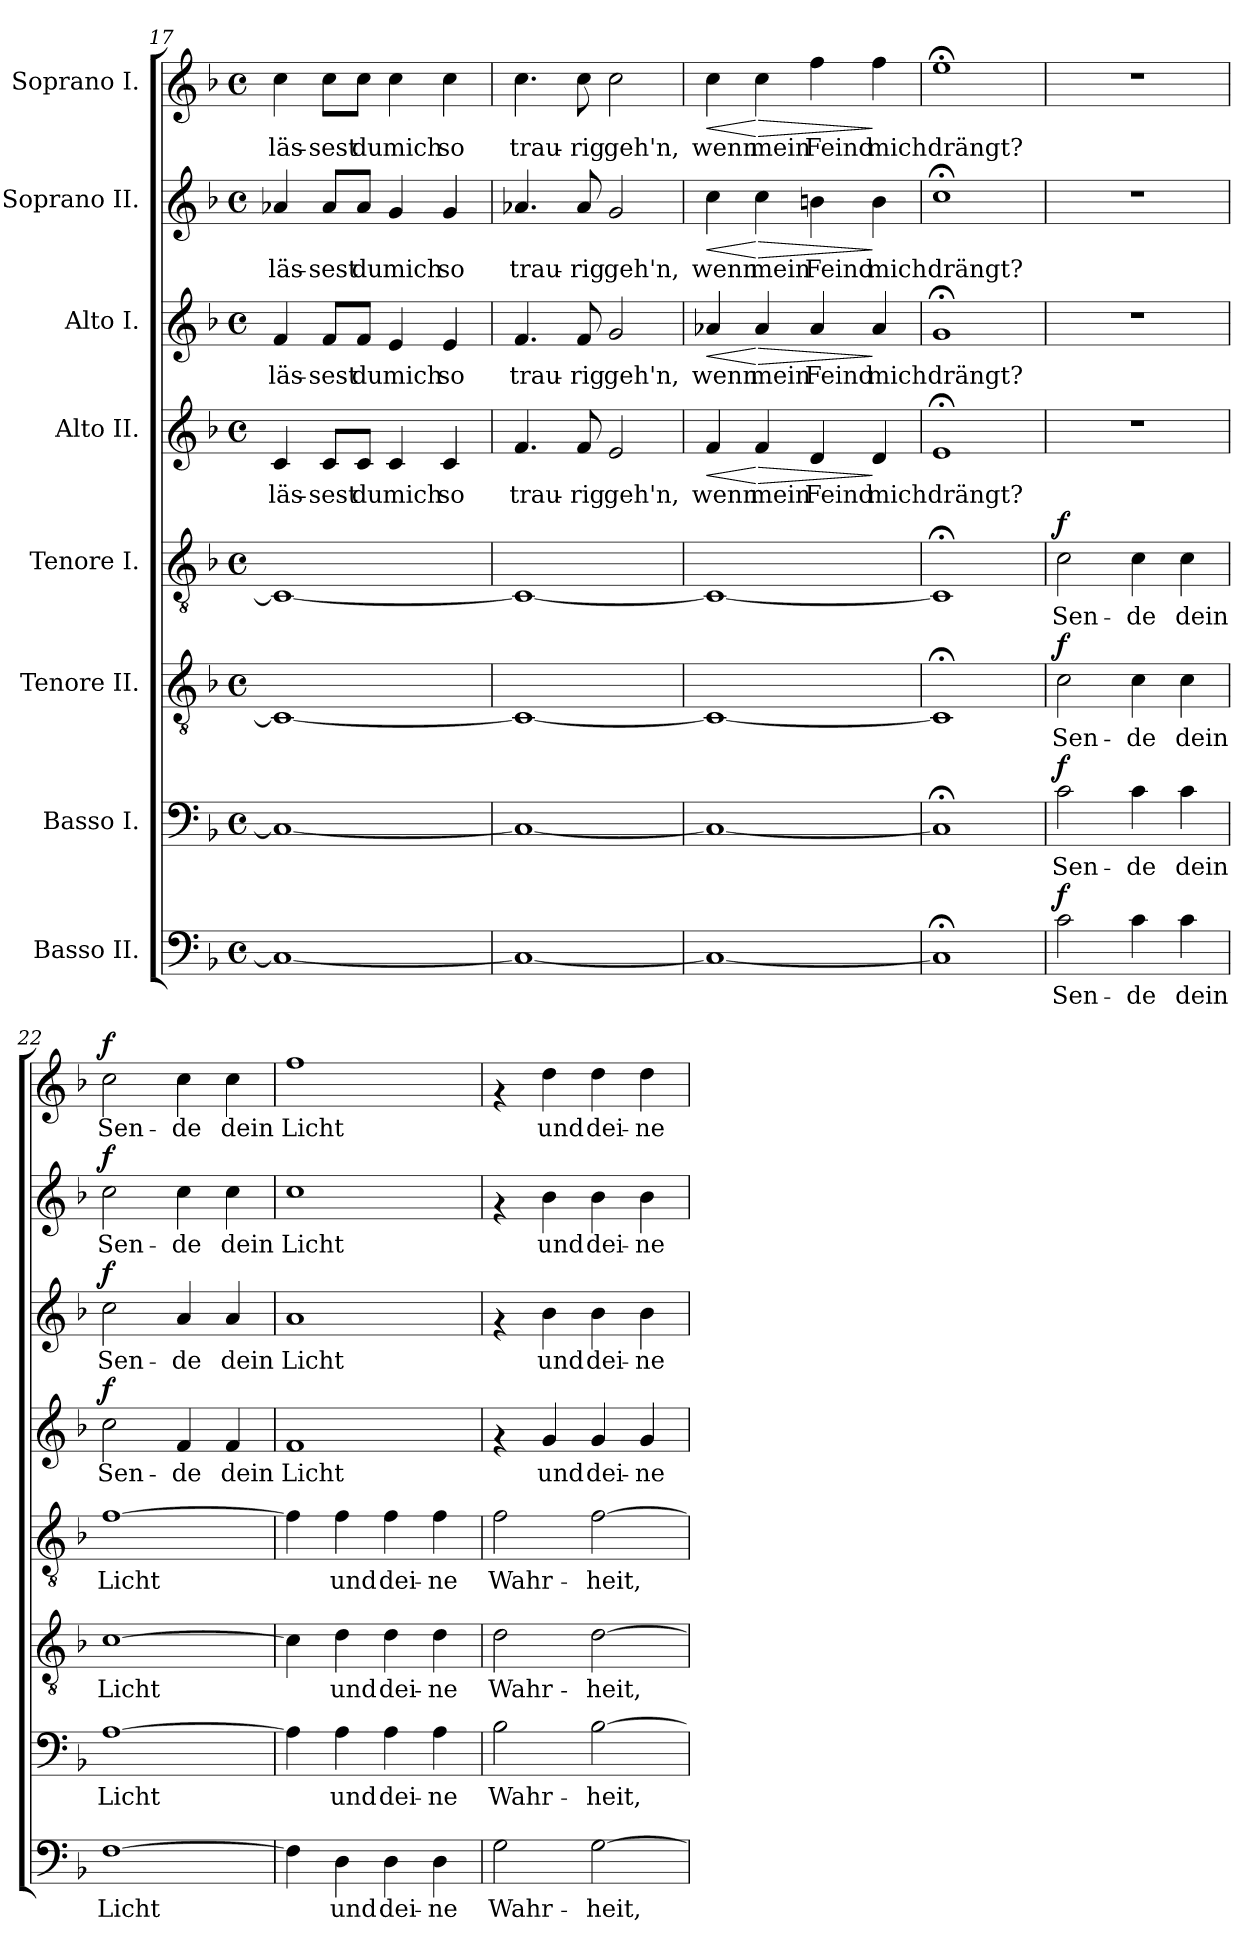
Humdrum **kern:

**kern	**text	**dynam	**kern	**text	**dynam	**kern	**text	**dynam	**kern	**text	**dynam	**kern	**text	**dynam	**kern	**text	**dynam	**kern	**text	**dynam	**kern	**text	**dynam
*part8	*part8	*part8	*part7	*part7	*part7	*part6	*part6	*part6	*part5	*part5	*part5	*part4	*part4	*part4	*part3	*part3	*part3	*part2	*part2	*part2	*part1	*part1	*part1
*staff8	*staff8	*staff8	*staff7	*staff7	*staff7	*staff6	*staff6	*staff6	*staff5	*staff5	*staff5	*staff4	*staff4	*staff4	*staff3	*staff3	*staff3	*staff2	*staff2	*staff2	*staff1	*staff1	*staff1
*I"Basso II.	*	*	*I"Basso I.	*	*	*I"Tenore II.	*	*	*I"Tenore I.	*	*	*I"Alto II.	*	*	*I"Alto I.	*	*	*I"Soprano II.	*	*	*I"Soprano I.	*	*
*clefF4	*	*	*clefF4	*	*	*clefGv2	*	*	*clefGv2	*	*	*clefG2	*	*	*clefG2	*	*	*clefG2	*	*	*clefG2	*	*
*k[b-]	*	*	*k[b-]	*	*	*k[b-]	*	*	*k[b-]	*	*	*k[b-]	*	*	*k[b-]	*	*	*k[b-]	*	*	*k[b-]	*	*
*F:	*	*	*F:	*	*	*F:	*	*	*F:	*	*	*F:	*	*	*F:	*	*	*F:	*	*	*F:	*	*
*M4/4	*	*	*M4/4	*	*	*M4/4	*	*	*M4/4	*	*	*M4/4	*	*	*M4/4	*	*	*M4/4	*	*	*M4/4	*	*
*met(c)	*	*	*met(c)	*	*	*met(c)	*	*	*met(c)	*	*	*met(c)	*	*	*met(c)	*	*	*met(c)	*	*	*met(c)	*	*
=17	=17	=17	=17	=17	=17	=17	=17	=17	=17	=17	=17	=17	=17	=17	=17	=17	=17	=17	=17	=17	=17	=17	=17
!	!LO:LY:b:cj	!	!	!LO:LY:b:cj	!	!	!LO:LY:b:cj	!	!	!LO:LY:b:cj	!	!	!LO:LY:b:cj	!	!	!LO:LY:b:cj	!	!	!LO:LY:b:cj	!	!	!LO:LY:b:cj	!
1C_<	.	.	1C_<	.	.	1C_<	.	.	1C_<	.	.	4c/	läs-	.	4f/	läs-	.	4a-X/	läs-	.	4cc\	läs-	.
!	!	!	!	!	!	!	!	!	!	!	!	!	!LO:LY:b:cj	!	!	!LO:LY:b:cj	!	!	!LO:LY:b:cj	!	!	!LO:LY:b:cj	!
.	.	.	.	.	.	.	.	.	.	.	.	8c/L	-sest	.	8f/L	-sest	.	8a-/L	-sest	.	8cc\L	-sest	.
!	!	!	!	!	!	!	!	!	!	!	!	!	!LO:LY:b:cj	!	!	!LO:LY:b:cj	!	!	!LO:LY:b:cj	!	!	!LO:LY:b:cj	!
.	.	.	.	.	.	.	.	.	.	.	.	8c/J	du	.	8f/J	du	.	8a-/J	du	.	8cc\J	du	.
!	!	!	!	!	!	!	!	!	!	!	!	!	!LO:LY:b:cj	!	!	!LO:LY:b:cj	!	!	!LO:LY:b:cj	!	!	!LO:LY:b:cj	!
.	.	.	.	.	.	.	.	.	.	.	.	4c/	mich	.	4e/	mich	.	4g/	mich	.	4cc\	mich	.
!	!	!	!	!	!	!	!	!	!	!	!	!	!LO:LY:b:cj	!	!	!LO:LY:b:cj	!	!	!LO:LY:b:cj	!	!	!LO:LY:b:cj	!
.	.	.	.	.	.	.	.	.	.	.	.	4c/	so	.	4e/	so	.	4g/	so	.	4cc\	so	.
=18!	=18!	=18!	=18!	=18!	=18!	=18!	=18!	=18!	=18!	=18!	=18!	=18!	=18!	=18!	=18!	=18!	=18!	=18!	=18!	=18!	=18!	=18!	=18!
!	!LO:LY:b:cj	!	!	!LO:LY:b:cj	!	!	!LO:LY:b:cj	!	!	!LO:LY:b:cj	!	!	!LO:LY:b:cj	!	!	!LO:LY:b:cj	!	!	!LO:LY:b:cj	!	!	!LO:LY:b:cj	!
1C_<	.	.	1C_<	.	.	1C_<	.	.	1C_<	.	.	4.f/	trau-	.	4.f/	trau-	.	4.a-X/	trau-	.	4.cc\	trau-	.
!	!	!	!	!	!	!	!	!	!	!	!	!	!LO:LY:b:cj	!	!	!LO:LY:b:cj	!	!	!LO:LY:b:cj	!	!	!LO:LY:b:cj	!
.	.	.	.	.	.	.	.	.	.	.	.	8f/	-rig	.	8f/	-rig	.	8a-/	-rig	.	8cc\	-rig	.
!	!	!	!	!	!	!	!	!	!	!	!	!	!LO:LY:b:cj	!	!	!LO:LY:b:cj	!	!	!LO:LY:b:cj	!	!	!LO:LY:b:cj	!
.	.	.	.	.	.	.	.	.	.	.	.	2e/	geh'n,	.	2g/	geh'n,	.	2g/	geh'n,	.	2cc\	geh'n,	.
=19!	=19!	=19!	=19!	=19!	=19!	=19!	=19!	=19!	=19!	=19!	=19!	=19!	=19!	=19!	=19!	=19!	=19!	=19!	=19!	=19!	=19!	=19!	=19!
!	!LO:LY:b:cj	!	!	!LO:LY:b:cj	!	!	!LO:LY:b:cj	!	!	!LO:LY:b:cj	!	!	!LO:LY:b:cj	!LO:HP:b	!	!LO:LY:b:cj	!LO:HP:b	!	!LO:LY:b:cj	!LO:HP:b	!	!LO:LY:b:cj	!LO:HP:b
1C_<	.	.	1C_<	.	.	1C_<	.	.	1C_<	.	.	4f/	wenn	<	4a-X/	wenn	<	4cc\	wenn	<	4cc\	wenn	<
!	!	!	!	!	!	!	!	!	!	!	!	!	!LO:LY:b:cj	!LO:HP:n=1:b	!	!LO:LY:b:cj	!LO:HP:n=1:b	!	!LO:LY:b:cj	!LO:HP:n=1:b	!	!LO:LY:b:cj	!LO:HP:n=1:b
.	.	.	.	.	.	.	.	.	.	.	.	4f/	mein	[ >	4a-/	mein	[ >	4cc\	mein	[ >	4cc\	mein	[ >
!	!	!	!	!	!	!	!	!	!	!	!	!	!LO:LY:b:cj	!	!	!LO:LY:b:cj	!	!	!LO:LY:b:cj	!	!	!LO:LY:b:cj	!
.	.	.	.	.	.	.	.	.	.	.	.	4d/	Feind	.	4a-/	Feind	.	4bn\	Feind	.	4ff\	Feind	.
!	!	!	!	!	!	!	!	!	!	!	!	!	!LO:LY:b:cj	!	!	!LO:LY:b:cj	!	!	!LO:LY:b:cj	!	!	!LO:LY:b:cj	!
.	.	.	.	.	.	.	.	.	.	.	.	4d/	mich	]	4a-/	mich	]	4b\	mich	]	4ff\	mich	]
=20!	=20!	=20!	=20!	=20!	=20!	=20!	=20!	=20!	=20!	=20!	=20!	=20!	=20!	=20!	=20!	=20!	=20!	=20!	=20!	=20!	=20!	=20!	=20!
!	!LO:LY:b:cj	!	!	!LO:LY:b:cj	!	!	!LO:LY:b:cj	!	!	!LO:LY:b:cj	!	!	!LO:LY:b:cj	!	!	!LO:LY:b:cj	!	!	!LO:LY:b:cj	!	!	!LO:LY:b:cj	!
1C;<]	.	.	1C;<]	.	.	1C;<]	.	.	1C;<]	.	.	1e;<	drängt?	.	1g;<	drängt?	.	1cc;<	drängt?	.	1ee;<	drängt?	.
!!LO:PB:g=z
=21!	=21!	=21!	=21!	=21!	=21!	=21!	=21!	=21!	=21!	=21!	=21!	=21!	=21!	=21!	=21!	=21!	=21!	=21!	=21!	=21!	=21!	=21!	=21!
!	!LO:LY:b:cj	!LO:DY:a	!	!LO:LY:b:cj	!LO:DY:a	!	!LO:LY:b:cj	!LO:DY:a	!	!LO:LY:b:cj	!LO:DY:a	!	!	!	!	!	!	!	!	!	!	!	!
2c\	Sen-	f	2c\	Sen-	f	2c\	Sen-	f	2c\	Sen-	f	1r	.	.	1r	.	.	1r	.	.	1r	.	.
!	!LO:LY:b:cj	!	!	!LO:LY:b:cj	!	!	!LO:LY:b:cj	!	!	!LO:LY:b:cj	!	!	!	!	!	!	!	!	!	!	!	!	!
4c\	-de	.	4c\	-de	.	4c\	-de	.	4c\	-de	.	.	.	.	.	.	.	.	.	.	.	.	.
!	!LO:LY:b:cj	!	!	!LO:LY:b:cj	!	!	!LO:LY:b:cj	!	!	!LO:LY:b:cj	!	!	!	!	!	!	!	!	!	!	!	!	!
4c\	dein	.	4c\	dein	.	4c\	dein	.	4c\	dein	.	.	.	.	.	.	.	.	.	.	.	.	.
=22!	=22!	=22!	=22!	=22!	=22!	=22!	=22!	=22!	=22!	=22!	=22!	=22!	=22!	=22!	=22!	=22!	=22!	=22!	=22!	=22!	=22!	=22!	=22!
!	!LO:LY:b:cj	!	!	!LO:LY:b:cj	!	!	!LO:LY:b:cj	!	!	!LO:LY:b:cj	!	!	!LO:LY:b:cj	!LO:DY:a	!	!LO:LY:b:cj	!LO:DY:a	!	!LO:LY:b:cj	!LO:DY:a	!	!LO:LY:b:cj	!LO:DY:a
[>1F	Licht	.	[>1A	Licht	.	[>1c	Licht	.	[>1f	Licht	.	2cc\	Sen-	f	2cc\	Sen-	f	2cc\	Sen-	f	2cc\	Sen-	f
!	!	!	!	!	!	!	!	!	!	!	!	!	!LO:LY:b:cj	!	!	!LO:LY:b:cj	!	!	!LO:LY:b:cj	!	!	!LO:LY:b:cj	!
.	.	.	.	.	.	.	.	.	.	.	.	4f/	-de	.	4a/	-de	.	4cc\	-de	.	4cc\	-de	.
!	!	!	!	!	!	!	!	!	!	!	!	!	!LO:LY:b:cj	!	!	!LO:LY:b:cj	!	!	!LO:LY:b:cj	!	!	!LO:LY:b:cj	!
.	.	.	.	.	.	.	.	.	.	.	.	4f/	dein	.	4a/	dein	.	4cc\	dein	.	4cc\	dein	.
=23!	=23!	=23!	=23!	=23!	=23!	=23!	=23!	=23!	=23!	=23!	=23!	=23!	=23!	=23!	=23!	=23!	=23!	=23!	=23!	=23!	=23!	=23!	=23!
!	!LO:LY:b:cj	!	!	!LO:LY:b:cj	!	!	!LO:LY:b:cj	!	!	!LO:LY:b:cj	!	!	!LO:LY:b:cj	!	!	!LO:LY:b:cj	!	!	!LO:LY:b:cj	!	!	!LO:LY:b:cj	!
4F\]	.	.	4A\]	.	.	4c\]	.	.	4f\]	.	.	1f	Licht	.	1a	Licht	.	1cc	Licht	.	1ff	Licht	.
!	!LO:LY:b:cj	!	!	!LO:LY:b:cj	!	!	!LO:LY:b:cj	!	!	!LO:LY:b:cj	!	!	!	!	!	!	!	!	!	!	!	!	!
4D\	und	.	4A\	und	.	4d\	und	.	4f\	und	.	.	.	.	.	.	.	.	.	.	.	.	.
!	!LO:LY:b:cj	!	!	!LO:LY:b:cj	!	!	!LO:LY:b:cj	!	!	!LO:LY:b:cj	!	!	!	!	!	!	!	!	!	!	!	!	!
4D\	dei-	.	4A\	dei-	.	4d\	dei-	.	4f\	dei-	.	.	.	.	.	.	.	.	.	.	.	.	.
!	!LO:LY:b:cj	!	!	!LO:LY:b:cj	!	!	!LO:LY:b:cj	!	!	!LO:LY:b:cj	!	!	!	!	!	!	!	!	!	!	!	!	!
4D\	-ne	.	4A\	-ne	.	4d\	-ne	.	4f\	-ne	.	.	.	.	.	.	.	.	.	.	.	.	.
=24!	=24!	=24!	=24!	=24!	=24!	=24!	=24!	=24!	=24!	=24!	=24!	=24!	=24!	=24!	=24!	=24!	=24!	=24!	=24!	=24!	=24!	=24!	=24!
!	!LO:LY:b:cj	!	!	!LO:LY:b:cj	!	!	!LO:LY:b:cj	!	!	!LO:LY:b:cj	!	!	!	!	!	!	!	!	!	!	!	!	!
2G\	Wahr-	.	2B-\	Wahr-	.	2d\	Wahr-	.	2f\	Wahr-	.	4rf	.	.	4rf	.	.	4rf	.	.	4rf	.	.
!	!	!	!	!	!	!	!	!	!	!	!	!	!LO:LY:b:cj	!	!	!LO:LY:b:cj	!	!	!LO:LY:b:cj	!	!	!LO:LY:b:cj	!
.	.	.	.	.	.	.	.	.	.	.	.	4g/	und	.	4b-\	und	.	4b-\	und	.	4dd\	und	.
!	!LO:LY:b:cj	!	!	!LO:LY:b:cj	!	!	!LO:LY:b:cj	!	!	!LO:LY:b:cj	!	!	!LO:LY:b:cj	!	!	!LO:LY:b:cj	!	!	!LO:LY:b:cj	!	!	!LO:LY:b:cj	!
[>2G\	-heit,	.	[>2B-\	-heit,	.	[>2d\	-heit,	.	[>2f\	-heit,	.	4g/	dei-	.	4b-\	dei-	.	4b-\	dei-	.	4dd\	dei-	.
!	!	!	!	!	!	!	!	!	!	!	!	!	!LO:LY:b:cj	!	!	!LO:LY:b:cj	!	!	!LO:LY:b:cj	!	!	!LO:LY:b:cj	!
.	.	.	.	.	.	.	.	.	.	.	.	4g/	-ne	.	4b-\	-ne	.	4b-\	-ne	.	4dd\	-ne	.
=!	=!	=!	=!	=!	=!	=!	=!	=!	=!	=!	=!	=!	=!	=!	=!	=!	=!	=!	=!	=!	=!	=!	=!
*-	*-	*-	*-	*-	*-	*-	*-	*-	*-	*-	*-	*-	*-	*-	*-	*-	*-	*-	*-	*-	*-	*-	*-
